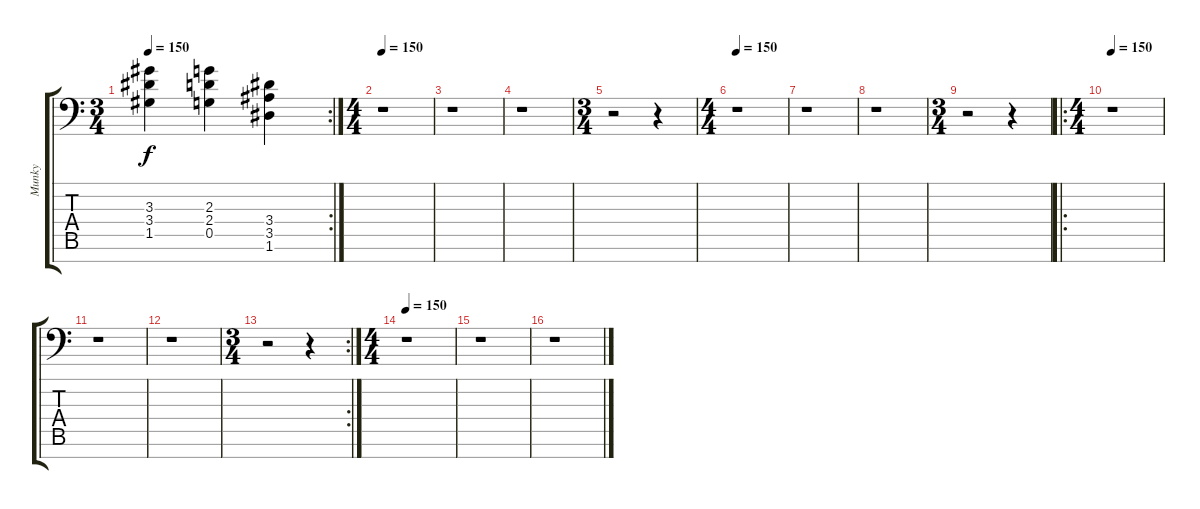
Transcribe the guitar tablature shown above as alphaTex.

\track ("Munky" "Munky") {instrument distortionguitar}
\staff {score tabs}
\tuning (D4 A3 F3 C3 G2 D2 A1) {hide}
\rc 2
\ts (3 4)
\tempo 150
\clef f4
\ks c
(3.3{t} 3.4{t} 1.5{t}).4{dy f} (2.3 2.4 0.5).4 (3.4 3.5 1.6).4 |
\ts (4 4)
\tempo 150
r.1 |
r.1 |
r.1 |
\ts (3 4)
r.2 r.4 |
\ts (4 4)
\tempo 150
r.1 |
r.1 |
r.1 |
\ts (3 4)
r.2 r.4 |
\ro
\ts (4 4)
\tempo 150
r.1 |
r.1 |
r.1 |
\rc 2
\ts (3 4)
r.2 r.4 |
\ts (4 4)
\tempo 150
r.1 |
r.1 |
r.1
